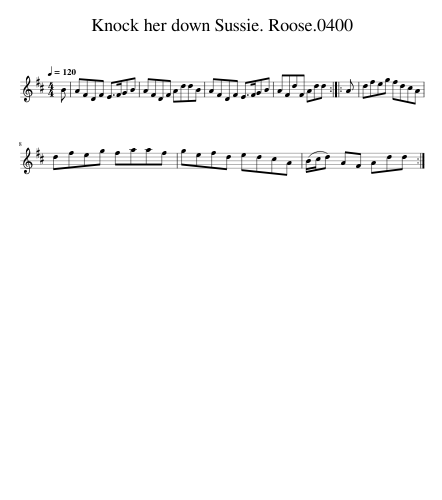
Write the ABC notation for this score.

X:1
L:1/8
Q:1/4=120
M:4/4
I:linebreak $
K:D
V:1 treble
V:1
 B | AFDF E>FGB | AFDF AddB | AFDF E>FGB | AFdF Add :: %5
 A | dfeg fdcA |$ dfeg faaf | gefd edcA | (B/c/d) AF Add :| %10
